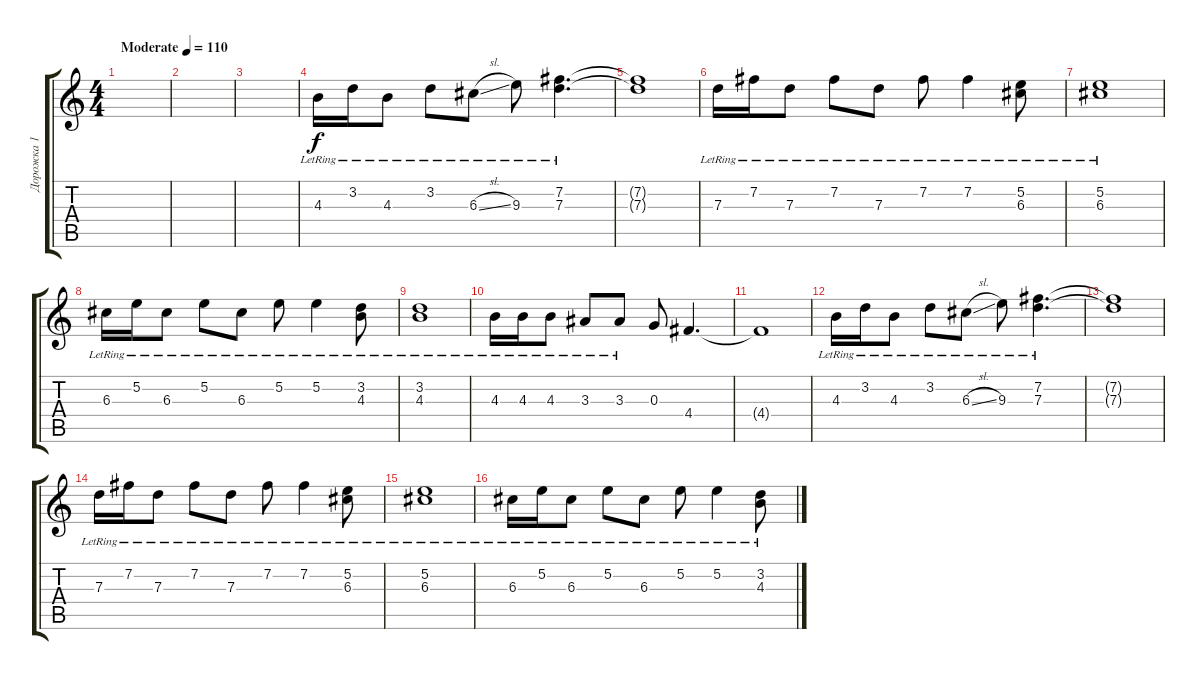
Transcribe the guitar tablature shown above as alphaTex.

\track ("Дорожка 1" "Дорожка 1") {instrument acousticguitarnylon}
\staff {score tabs}
\tuning (E4 B3 G3 D3 A2 E2) {hide}
\ts (4 4)
\tempo (110 "Moderate")
\clef g2
\ks c
|
|
|
4.3{lr}.16 3.2{lr}.16 4.3{lr}.8 3.2{lr}.8 6.3{sl lr}.8 9.3{lr}.8 (7.2{lr} 7.3{lr}).4{d} |
(7.2{t} 7.3{t}).1 |
7.3{lr}.16 7.2{lr}.16 7.3{lr}.8 7.2{lr}.8 7.3{lr}.8 7.2{lr}.8 7.2{lr}.4 (5.2{lr} 6.3{lr}).8 |
(5.2{lr} 6.3{lr}).1 |
6.3{lr}.16 5.2{lr}.16 6.3{lr}.8 5.2{lr}.8 6.3{lr}.8 5.2{lr}.8 5.2{lr}.4 (3.2{lr} 4.3{lr}).8 |
(3.2{lr} 4.3{lr}).1 |
4.3{lr}.16 4.3{lr}.16 4.3{lr}.8 3.3{lr}.8 3.3{lr}.8 0.3.8 4.4.4{d} |
4.4{t}.1 |
4.3{lr}.16 3.2{lr}.16 4.3{lr}.8 3.2{lr}.8 6.3{sl lr}.8 9.3{lr}.8 (7.2{lr} 7.3{lr}).4{d} |
(7.2{t} 7.3{t}).1 |
7.3{lr}.16 7.2{lr}.16 7.3{lr}.8 7.2{lr}.8 7.3{lr}.8 7.2{lr}.8 7.2{lr}.4 (5.2{lr} 6.3{lr}).8 |
(5.2{lr} 6.3{lr}).1 |
6.3{lr}.16 5.2{lr}.16 6.3{lr}.8 5.2{lr}.8 6.3{lr}.8 5.2{lr}.8 5.2{lr}.4 (3.2{lr} 4.3{lr}).8
